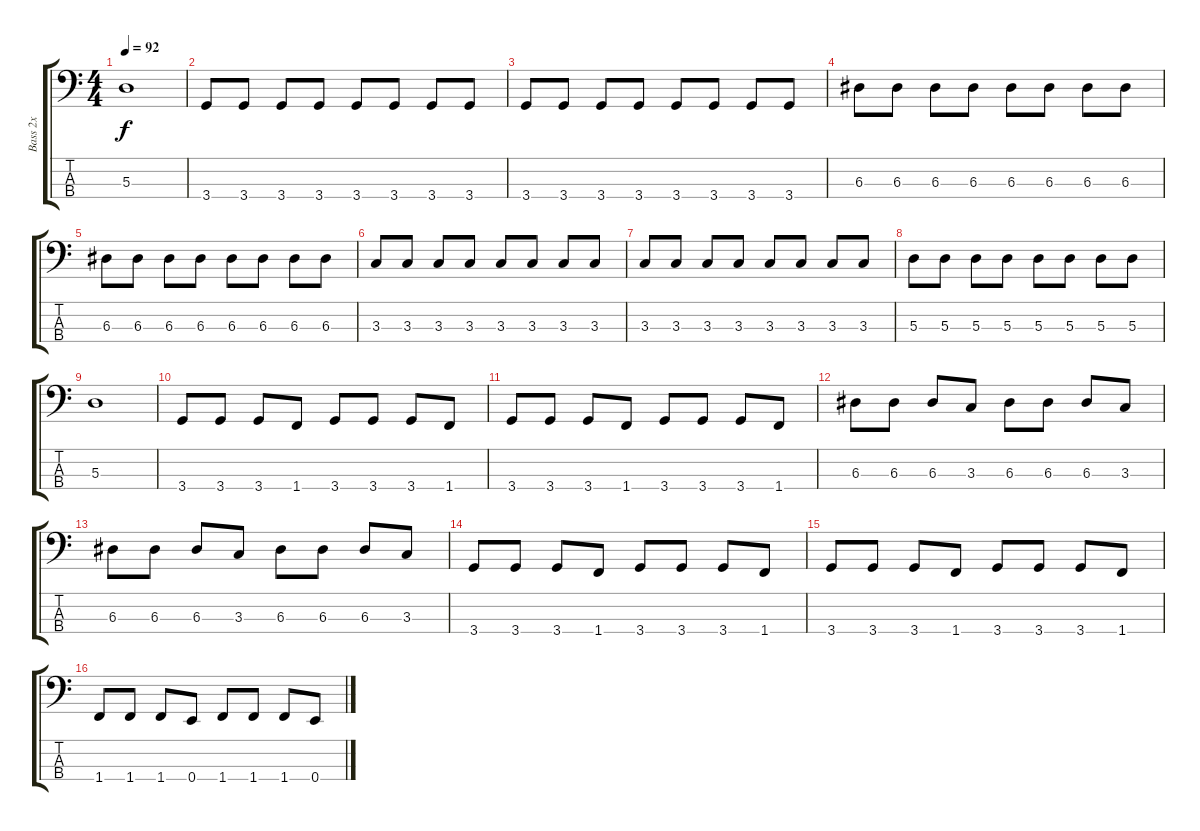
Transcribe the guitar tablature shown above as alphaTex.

\track ("Bass 2x" "Bass 2x") {instrument electricbassfinger}
\staff {score tabs}
\tuning (G2 D2 A1 E1) {hide}
\ts (4 4)
\tempo 92
\clef f4
\ks c
5.3.1{dy f} |
3.4.8 3.4.8 3.4.8 3.4.8 3.4.8 3.4.8 3.4.8 3.4.8 |
3.4.8 3.4.8 3.4.8 3.4.8 3.4.8 3.4.8 3.4.8 3.4.8 |
6.3.8 6.3.8 6.3.8 6.3.8 6.3.8 6.3.8 6.3.8 6.3.8 |
6.3.8 6.3.8 6.3.8 6.3.8 6.3.8 6.3.8 6.3.8 6.3.8 |
3.3.8 3.3.8 3.3.8 3.3.8 3.3.8 3.3.8 3.3.8 3.3.8 |
3.3.8 3.3.8 3.3.8 3.3.8 3.3.8 3.3.8 3.3.8 3.3.8 |
5.3.8 5.3.8 5.3.8 5.3.8 5.3.8 5.3.8 5.3.8 5.3.8 |
5.3.1 |
3.4.8 3.4.8 3.4.8 1.4.8 3.4.8 3.4.8 3.4.8 1.4.8 |
3.4.8 3.4.8 3.4.8 1.4.8 3.4.8 3.4.8 3.4.8 1.4.8 |
6.3.8 6.3.8 6.3.8 3.3.8 6.3.8 6.3.8 6.3.8 3.3.8 |
6.3.8 6.3.8 6.3.8 3.3.8 6.3.8 6.3.8 6.3.8 3.3.8 |
3.4.8 3.4.8 3.4.8 1.4.8 3.4.8 3.4.8 3.4.8 1.4.8 |
3.4.8 3.4.8 3.4.8 1.4.8 3.4.8 3.4.8 3.4.8 1.4.8 |
1.4.8 1.4.8 1.4.8 0.4.8 1.4.8 1.4.8 1.4.8 0.4.8
